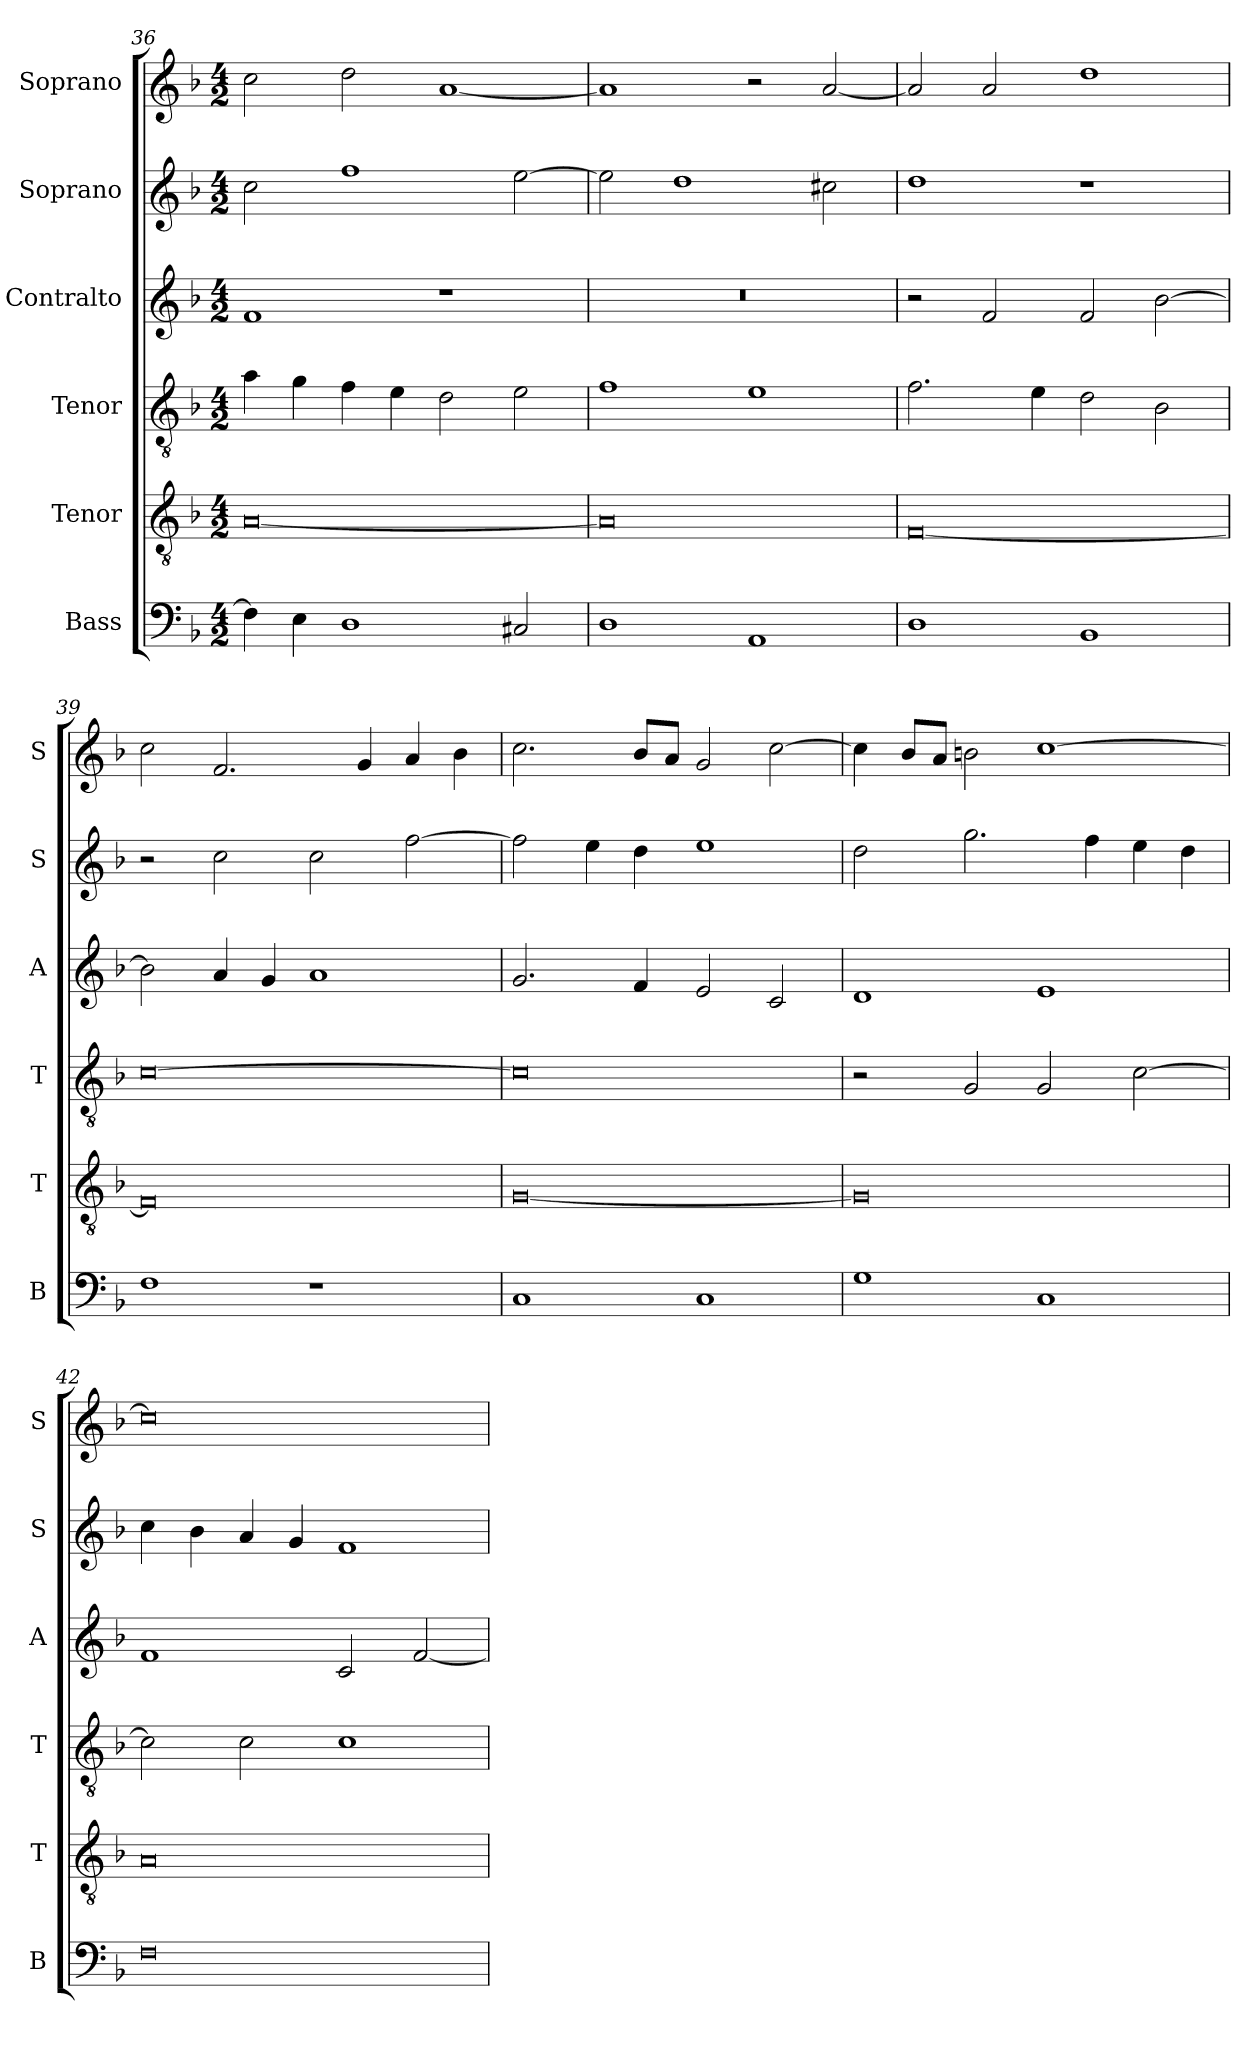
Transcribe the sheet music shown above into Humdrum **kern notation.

**kern	**kern	**kern	**kern	**kern	**kern
*part6	*part5	*part4	*part3	*part2	*part1
*staff6	*staff5	*staff4	*staff3	*staff2	*staff1
*I"Bass	*I"Tenor	*I"Tenor	*I"Contralto	*I"Soprano	*I"Soprano
*I'B	*I'T	*I'T	*I'A	*I'S	*I'S
*clefF4	*clefGv2	*clefGv2	*clefG2	*clefG2	*clefG2
*k[b-]	*k[b-]	*k[b-]	*k[b-]	*k[b-]	*k[b-]
*M4/2	*M4/2	*M4/2	*M4/2	*M4/2	*M4/2
=36	=36	=36	=36	=36	=36
4F]	[0A	4a	1f	2cc	2cc
4E	.	4g	.	.	.
1D	.	4f	.	1ff	2dd
.	.	4e	.	.	.
.	.	2d	1r	.	[1a
2C#X	.	2e	.	[2ee	.
=37	=37	=37	=37	=37	=37
1D	0A]	1f	0r	2ee]	1a]
.	.	.	.	1dd	.
1AA	.	1e	.	.	2r
.	.	.	.	2cc#X	[2a
=38	=38	=38	=38	=38	=38
1D	[0F	2.f	2r	1dd	2a]
.	.	.	2f	.	2a
.	.	4e	.	.	.
1BB-	.	2d	2f	1r	1dd
.	.	2B-	[2b-	.	.
=39	=39	=39	=39	=39	=39
1F	0F]	[0c	2b-]	2r	2cc
.	.	.	4a	2cc	2.f
.	.	.	4g	.	.
1r	.	.	1a	2cc	.
.	.	.	.	.	4g
.	.	.	.	[2ff	4a
.	.	.	.	.	4b-
=40	=40	=40	=40	=40	=40
1C	[0G	0c]	2.g	2ff]	2.cc
.	.	.	.	4ee	.
.	.	.	4f	4dd	8b-/L
.	.	.	.	.	8a/J
1C	.	.	2e	1ee	2g
.	.	.	2c	.	[2cc
=41	=41	=41	=41	=41	=41
1G	0G]	2r	1d	2dd	4cc]
.	.	.	.	.	8b-/L
.	.	.	.	.	8a/J
.	.	2G	.	2.gg	2bn
1C	.	2G	1e	.	[1cc
.	.	.	.	4ff	.
.	.	[2c	.	4ee	.
.	.	.	.	4dd	.
=42	=42	=42	=42	=42	=42
0F	0A	2c]	1f	4cc	0cc]
.	.	.	.	4b-	.
.	.	2c	.	4a	.
.	.	.	.	4g	.
.	.	1c	2c	1f	.
.	.	.	[2f	.	.
=	=	=	=	=	=
*-	*-	*-	*-	*-	*-
